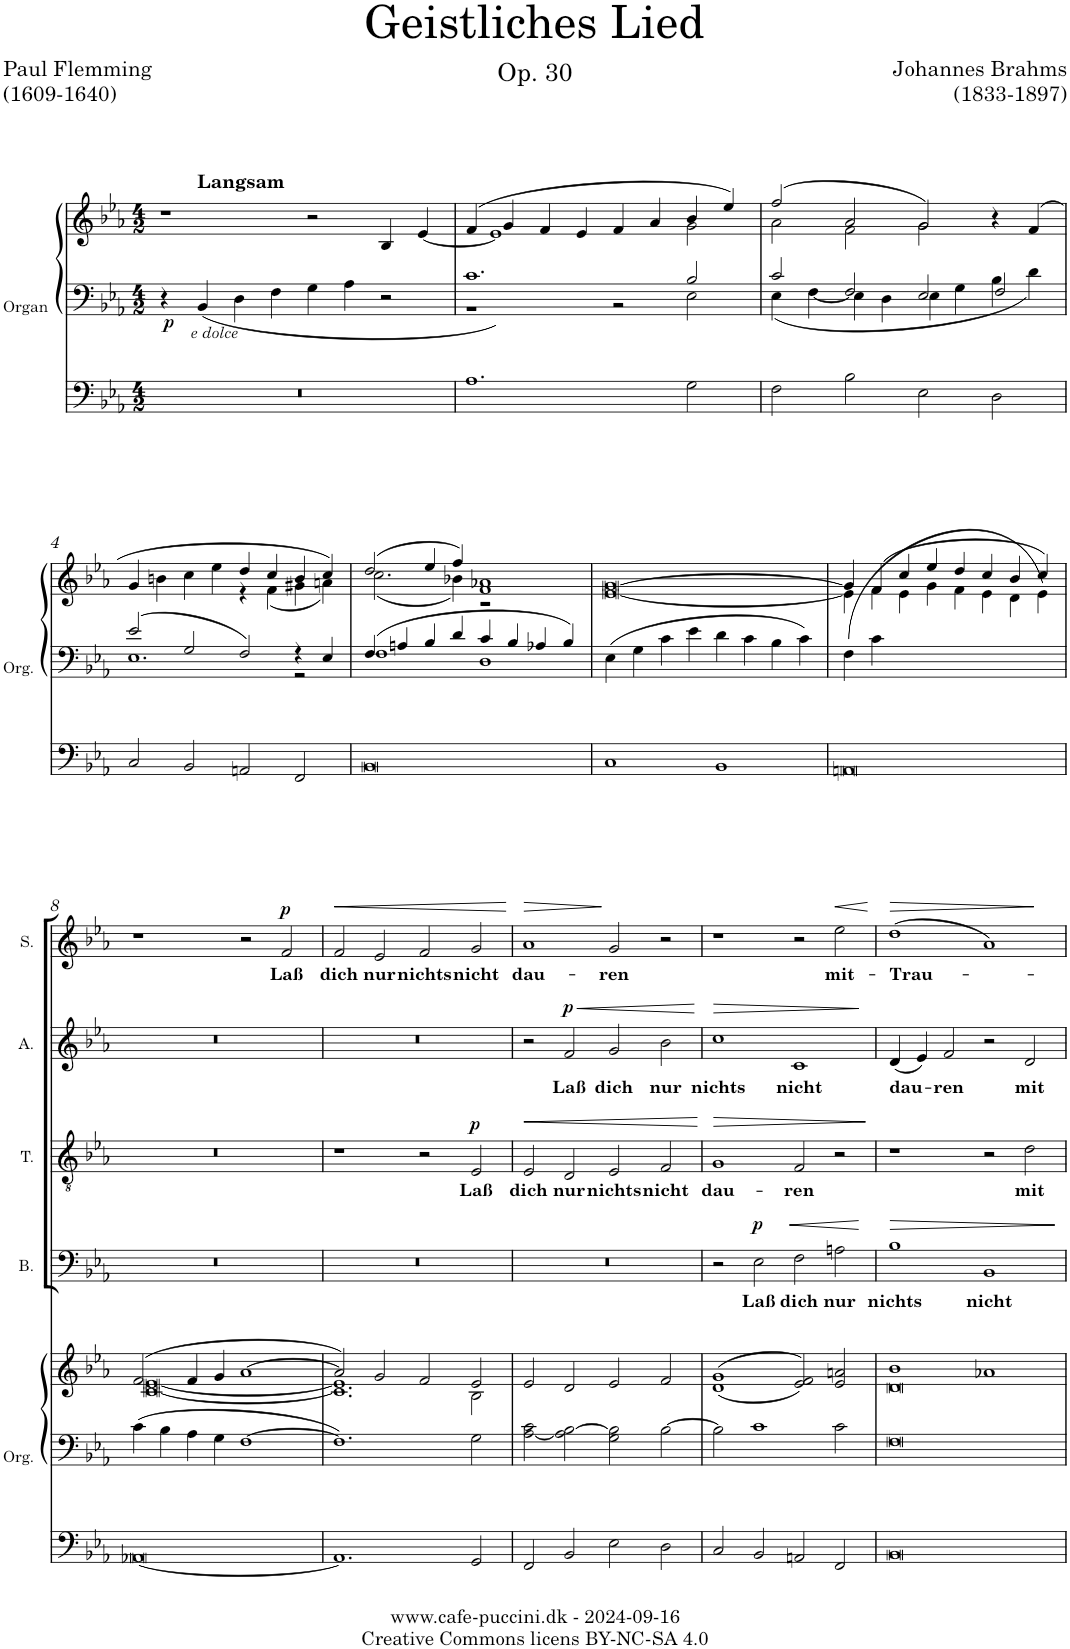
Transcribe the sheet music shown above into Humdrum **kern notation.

**kern	**kern	**kern	**dynam	**kern	**text	**dynam	**kern	**text	**dynam	**kern	**text	**dynam	**kern	**text	**dynam
*part5	*part5	*part5	*part5	*part4	*part4	*part4	*part3	*part3	*part3	*part2	*part2	*part2	*part1	*part1	*part1
*staff7	*staff6	*staff5	*staff5/6/7	*staff4	*staff4	*staff4	*staff3	*staff3	*staff3	*staff2	*staff2	*staff2	*staff1	*staff1	*staff1
*I"Organ	*	*	*	*I"Bass	*	*	*I"Tenor	*	*	*I"Alto	*	*	*I"Soprano	*	*
*I'Org.	*	*	*	*I'B.	*	*	*I'T.	*	*	*I'A.	*	*	*I'S.	*	*
*clefF4	*clefF4	*clefG2	*	*clefF4	*	*	*clefGv2	*	*	*clefG2	*	*	*clefG2	*	*
*k[b-e-a-]	*k[b-e-a-]	*k[b-e-a-]	*	*k[b-e-a-]	*	*	*k[b-e-a-]	*	*	*k[b-e-a-]	*	*	*k[b-e-a-]	*	*
*M4/2	*M4/2	*M4/2	*	*M4/2	*	*	*M4/2	*	*	*M4/2	*	*	*M4/2	*	*
=1	=1	=1	=1	=1	=1	=1	=1	=1	=1	=1	=1	=1	=1	=1	=1
!	!	!	!LO:DY:b=2	!	!	!	!	!	!	!	!	!	!	!	!
*	*	*	*	*	*	*	*	*	*	*	*	*	*^	*	*
0r	4r	0r	p	1r	.	.	0r	.	.	0r	.	.	0r	4ryy	.	.
!	!	!	!	!	!	!	!	!	!	!	!	!	!	!LO:TX:a:B:t=Langsam	!	!
!	!LO:TX:b:i:t=e dolce	!	!	!	!	!	!	!	!	!	!	!	!	!	!	!
.	(4BB-/	.	.	.	.	.	.	.	.	.	.	.	.	1ryy	.	.
.	4D\	.	.	.	.	.	.	.	.	.	.	.	.	.	.	.
.	4F\	.	.	.	.	.	.	.	.	.	.	.	.	.	.	.
.	4G\	.	.	1ryy	.	.	.	.	.	.	.	.	.	.	.	.
.	4A-\	.	.	.	.	.	.	.	.	.	.	.	.	1..ryy	.	.
.	2r	.	.	.	.	.	.	.	.	.	.	.	.	.	.	.
1ryy	1ryy	2r	.	1ryy	.	.	1ryy	.	.	1ryy	.	.	1ryy	.	.	.
.	.	4B-/	.	.	.	.	.	.	.	.	.	.	.	.	.	.
.	.	[<4e-/	.	.	.	.	.	.	.	.	.	.	.	.	.	.
*	*	*	*	*	*	*	*	*	*	*	*	*	*v	*v	*	*
=2	=2	=2	=2	=2	=2	=2	=2	=2	=2	=2	=2	=2	=2	=2	=2
*	*^	*^	*	*	*	*	*	*	*	*	*	*	*	*	*
1.A-	1.c	1r	(4f/	1e-])	.	1r	.	.	0r	.	.	0r	.	.	0r	.	.
.	.	.	4g/	.	.	.	.	.	.	.	.	.	.	.	.	.	.
.	.	.	4f/	.	.	.	.	.	.	.	.	.	.	.	.	.	.
.	.	.	4e-/	.	.	.	.	.	.	.	.	.	.	.	.	.	.
.	.	2r	4f/	2ryy	.	1ryy	.	.	.	.	.	.	.	.	.	.	.
.	.	.	4a-/	.	.	.	.	.	.	.	.	.	.	.	.	.	.
2G\	2B-/	2E-\	4b-/	2g\	.	.	.	.	.	.	.	.	.	.	.	.	.
.	.	.	4ee-/)	.	.	.	.	.	.	.	.	.	.	.	.	.	.
=3	=3	=3	=3	=3	=3	=3	=3	=3	=3	=3	=3	=3	=3	=3	=3	=3	=3
2F\	2c/	4E-\	(2ff/	2a-\	.	1r	.	.	0r	.	.	0r	.	.	0r	.	.
.	.	[4F\	.	.	.	.	.	.	.	.	.	.	.	.	.	.	.
2B-\	2F/]	4E-\	2a-/	2f\	.	.	.	.	.	.	.	.	.	.	.	.	.
.	.	4D\	.	.	.	.	.	.	.	.	.	.	.	.	.	.	.
2E-\	2E-/	4E-\	2g/)	2g\	.	1ryy	.	.	.	.	.	.	.	.	.	.	.
.	.	4G\	.	.	.	.	.	.	.	.	.	.	.	.	.	.	.
2D\	2F/	4B-\	4r	2ryy	.	.	.	.	.	.	.	.	.	.	.	.	.
.	.	4d\	(>4f/	.	.	.	.	.	.	.	.	.	.	.	.	.	.
!!LO:LB:g=z
=4	=4	=4	=4	=4	=4	=4	=4	=4	=4	=4	=4	=4	=4	=4	=4	=4	=4
2C/	2e-/	1.E-	4g/	1ryy	.	1r	.	.	0r	.	.	0r	.	.	0r	.	.
.	.	.	4bn\	.	.	.	.	.	.	.	.	.	.	.	.	.	.
2BB-/	2G/	.	4cc\	.	.	.	.	.	.	.	.	.	.	.	.	.	.
.	.	.	4ee-\	.	.	.	.	.	.	.	.	.	.	.	.	.	.
2AAn/	2F/	.	4dd/	4r	.	1ryy	.	.	.	.	.	.	.	.	.	.	.
.	.	.	4cc/	(4f\	.	.	.	.	.	.	.	.	.	.	.	.	.
2FF/	4r	2r	4b/	4g#X\	.	.	.	.	.	.	.	.	.	.	.	.	.
.	4E-/	.	4cc/)	4an\)	.	.	.	.	.	.	.	.	.	.	.	.	.
=5	=5	=5	=5	=5	=5	=5	=5	=5	=5	=5	=5	=5	=5	=5	=5	=5	=5
0BB-	4F/	1F	(2dd/	(2.cc\	.	0r	.	.	0r	.	.	0r	.	.	0r	.	.
.	4An/	.	.	.	.	.	.	.	.	.	.	.	.	.	.	.	.
.	4B-/	.	4ee-/	.	.	.	.	.	.	.	.	.	.	.	.	.	.
.	4d/	.	4ff/)	4b-X\)	.	.	.	.	.	.	.	.	.	.	.	.	.
.	4c/	1D	1f 1a-X	1r	.	.	.	.	.	.	.	.	.	.	.	.	.
.	4B-/	.	.	.	.	.	.	.	.	.	.	.	.	.	.	.	.
.	4A-X/	.	.	.	.	.	.	.	.	.	.	.	.	.	.	.	.
.	4B-/	.	.	.	.	.	.	.	.	.	.	.	.	.	.	.	.
*	*v	*v	*	*	*	*	*	*	*	*	*	*	*	*	*	*	*
*	*	*v	*v	*	*	*	*	*	*	*	*	*	*	*	*	*
=6	=6	=6	=6	=6	=6	=6	=6	=6	=6	=6	=6	=6	=6	=6	=6
1C	4E-\	[<0e- [0g	.	0r	.	.	0r	.	.	0r	.	.	0r	.	.
.	4G\	.	.	.	.	.	.	.	.	.	.	.	.	.	.
.	4c\	.	.	.	.	.	.	.	.	.	.	.	.	.	.
.	4e-\	.	.	.	.	.	.	.	.	.	.	.	.	.	.
1BB-	4d\	.	.	.	.	.	.	.	.	.	.	.	.	.	.
.	4c\	.	.	.	.	.	.	.	.	.	.	.	.	.	.
.	4B-\	.	.	.	.	.	.	.	.	.	.	.	.	.	.
.	4c\	.	.	.	.	.	.	.	.	.	.	.	.	.	.
=7	=7	=7	=7	=7	=7	=7	=7	=7	=7	=7	=7	=7	=7	=7	=7
*	*	*^	*	*	*	*	*	*	*	*	*	*	*	*	*
0AAn	(4F\	4g/]	4e-\]	.	0r	.	.	0r	.	.	0r	.	.	0r	.	.
.	4c\	(4f/	4f\	.	.	.	.	.	.	.	.	.	.	.	.	.
.	2ryy	4cc/	4e-\	.	.	.	.	.	.	.	.	.	.	.	.	.
.	.	4ee-/	4g\	.	.	.	.	.	.	.	.	.	.	.	.	.
.	2ryy	4dd/	4f\	.	.	.	.	.	.	.	.	.	.	.	.	.
.	.	4cc/	4e-\	.	.	.	.	.	.	.	.	.	.	.	.	.
.	2ryy	4b-/	4d\	.	.	.	.	.	.	.	.	.	.	.	.	.
.	.	4cc/)	(4e-\	.	.	.	.	.	.	.	.	.	.	.	.	.
!!LO:LB:g=z
=8	=8	=8	=8	=8	=8	=8	=8	=8	=8	=8	=8	=8	=8	=8	=8	=8
[0AA-X	4c\	2f/	[0c [0e-	.	0r	.	.	0r	.	.	0r	.	.	1r	.	.
.	4B-\	.	.	.	.	.	.	.	.	.	.	.	.	.	.	.
.	4A-\	4f/	.	.	.	.	.	.	.	.	.	.	.	.	.	.
.	4G\	4g/	.	.	.	.	.	.	.	.	.	.	.	.	.	.
.	[>1F	[1a-	.	.	.	.	.	.	.	.	.	.	.	2r	.	.
!	!	!	!	!	!	!	!	!	!	!	!	!	!	!	!LO:LY:b	!LO:DY:a
.	.	.	.	.	.	.	.	.	.	.	.	.	.	2f/	Laß	p
=9	=9	=9	=9	=9	=9	=9	=9	=9	=9	=9	=9	=9	=9	=9	=9	=9
!	!	!	!	!	!	!	!	!	!	!	!	!	!	!	!LO:LY:b	!LO:HP:b
1.AA-]	1.F]	2a-/])	1.c] 1.e-]	.	0r	.	.	1r	.	.	0r	.	.	2f/	dich	<
!	!	!	!	!	!	!	!	!	!	!	!	!	!	!	!LO:LY:b	!
.	.	2g/	.	.	.	.	.	.	.	.	.	.	.	2e-/	nur	.
!	!	!	!	!	!	!	!	!	!	!	!	!	!	!	!LO:LY:b	!
.	.	2f/	.	.	.	.	.	2r	.	.	.	.	.	2f/	nichts	.
!	!	!	!	!	!	!	!	!	!LO:LY:b	!LO:DY:a	!	!	!	!	!LO:LY:b	!
2GG/	2G\	2e-/	2B-\	.	.	.	.	2E-/	Laß	p	.	.	.	2g/	nicht	.
*	*	*v	*v	*	*	*	*	*	*	*	*	*	*	*	*	*
.	.	.	.	.	.	.	.	.	.	.	.	.	.	.	[
=10	=10	=10	=10	=10	=10	=10	=10	=10	=10	=10	=10	=10	=10	=10	=10
!	!	!	!	!	!	!	!	!LO:LY:b	!LO:HP:b	!	!	!	!	!LO:LY:b	!LO:HP:b
2FF/	[2A-\ 2c\	2e-/	.	0r	.	.	2E-/	dich	<	2r	.	.	1a-	dau-	>
!	!	!	!	!	!	!	!	!LO:LY:b	!	!	!LO:LY:b	!LO:HP:b	!	!	!
!	!	!	!	!	!	!	!	!	!	!	!	!LO:DY:n=1:a	!	!	!
2BB-/	2A-\] [2B-\	2d/	.	.	.	.	2D/	nur	.	2f/	Laß	< p	.	.	.
!	!	!	!	!	!	!	!	!LO:LY:b	!	!	!LO:LY:b	!	!	!LO:LY:b	!
2E-\	2G\ 2B-\]	2e-/	.	.	.	.	2E-/	nichts	.	2g/	dich	.	2g/	-ren	]
!	!	!	!	!	!	!	!	!LO:LY:b	!	!	!LO:LY:b	!	!	!	!
2D\	[2B-\	2f/	.	.	.	.	2F/	nicht	.	2b-\	nur	.	2r	.	.
.	.	.	.	.	.	.	.	.	[	.	.	[	.	.	.
=11	=11	=11	=11	=11	=11	=11	=11	=11	=11	=11	=11	=11	=11	=11	=11
!	!	!	!	!	!	!	!	!LO:LY:b	!LO:HP:b	!	!LO:LY:b	!LO:HP:b	!	!	!
2C/	2B-\]	((>1d 1g	.	2r	.	.	1G	dau-	>	1cc	nichts	>	1r	.	.
!	!	!	!	!	!LO:LY:b	!LO:HP:b	!	!	!	!	!	!	!	!	!
!	!	!	!	!	!	!LO:DY:n=1:a	!	!	!	!	!	!	!	!	!
2BB-/	1c	.	.	2E-\	Laß	< p	.	.	.	.	.	.	.	.	.
!	!	!	!	!	!LO:LY:b	!	!	!LO:LY:b	!	!	!LO:LY:b	!	!	!	!
2AAn/	.	2e-/ 2f/))	.	2F\	dich	.	2F/	-ren	.	1c	nicht	.	2r	.	.
!	!	!	!	!	!LO:LY:b	!	!	!	!	!	!	!	!	!LO:LY:b	!LO:HP:b
2FF/	2c\	2e-/ 2an/	.	2An\	nur	.	2r	.	.	.	.	.	2ee-\	mit-	<
.	.	.	.	.	.	[	.	.	]	.	.	]	.	.	[
=12	=12	=12	=12	=12	=12	=12	=12	=12	=12	=12	=12	=12	=12	=12	=12
*	*	*^	*	*	*	*	*	*	*	*	*	*	*	*	*
!	!	!	!	!	!	!LO:LY:b	!LO:HP:b	!	!	!	!	!LO:LY:b	!	!	!LO:LY:b	!LO:HP:b
0BB-	0F	1b-	0d	.	1B-	nichts	>	1r	.	.	(4d/	dau-	.	(>1dd	-Trau-	>
.	.	.	.	.	.	.	.	.	.	.	4e-/)	.	.	.	.	.
!	!	!	!	!	!	!	!	!	!	!	!	!LO:LY:b	!	!	!	!
.	.	.	.	.	.	.	.	.	.	.	2f/	-ren	.	.	.	.
!	!	!	!	!	!	!LO:LY:b	!	!	!	!	!	!	!	!	!	!
.	.	1a-X	.	.	1BB-	nicht	.	2r	.	.	2r	.	.	1a-)	.	.
!	!	!	!	!	!	!	!	!	!LO:LY:b	!	!	!LO:LY:b	!	!	!	!
.	.	.	.	.	.	.	.	2d\	mit	.	2d/	mit	.	.	.	.
*	*	*v	*v	*	*	*	*	*	*	*	*	*	*	*	*	*
.	.	.	.	.	.	]	.	.	.	.	.	.	.	.	]
=	=	=	=	=	=	=	=	=	=	=	=	=	=	=	=
*-	*-	*-	*-	*-	*-	*-	*-	*-	*-	*-	*-	*-	*-	*-	*-
